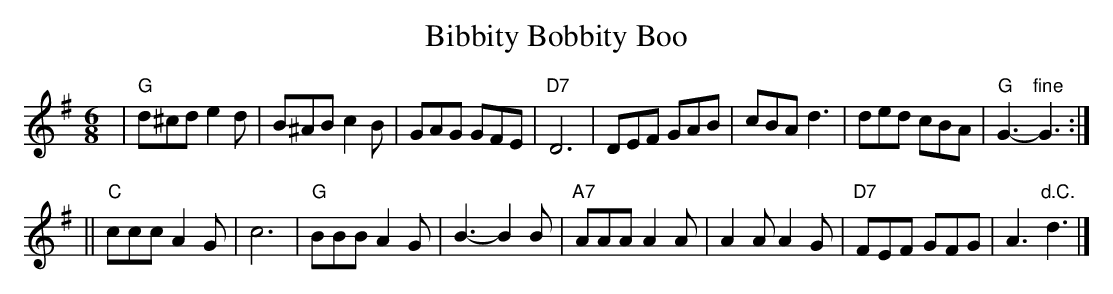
X:1
T: Bibbity Bobbity Boo
M: 6/8
L: 1/8
K: G
| "G"d^cd e2d | B^AB c2B | GAG GFE | "D7"D6 \
| DEF GAB | cBA d3 | ded cBA | "G"G3- "fine"G3 :|
|| "C"ccc A2G | c6 | "G"BBB A2G | B3- B2B \
| "A7"AAA A2A | A2A A2G | "D7"FEF GFG | A3 "d.C."d3 |]
